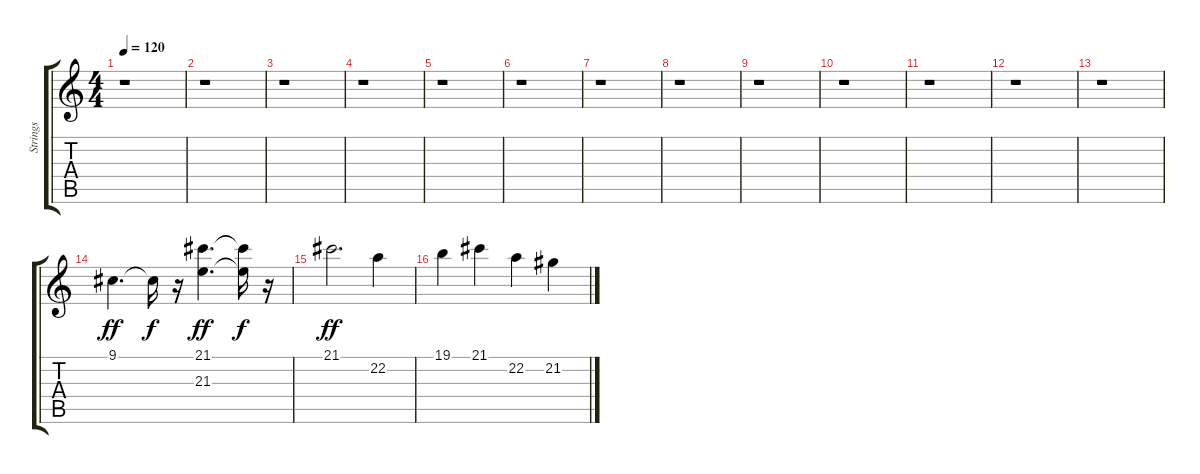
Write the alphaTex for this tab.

\track ("Strings" "Strings") {instrument stringensemble1}
\staff {score tabs}
\tuning (E4 B3 G3 D3 A2 E2) {hide}
\ts (4 4)
\tempo 120
\clef g2
\ks c
r.1{dy f} |
r.1 |
r.1 |
r.1 |
r.1 |
r.1 |
r.1 |
r.1 |
r.1 |
r.1 |
r.1 |
r.1 |
r.1 |
9.1.4{d dy ff} 9.1{t}.16{dy f} r.16 (21.1 21.3).4{d dy ff} (21.1{t} 21.3{t}).16{dy f} r.16 |
21.1.2{d dy ff} 22.2.4 |
19.1.4 21.1.4 22.2.4 21.2.4
